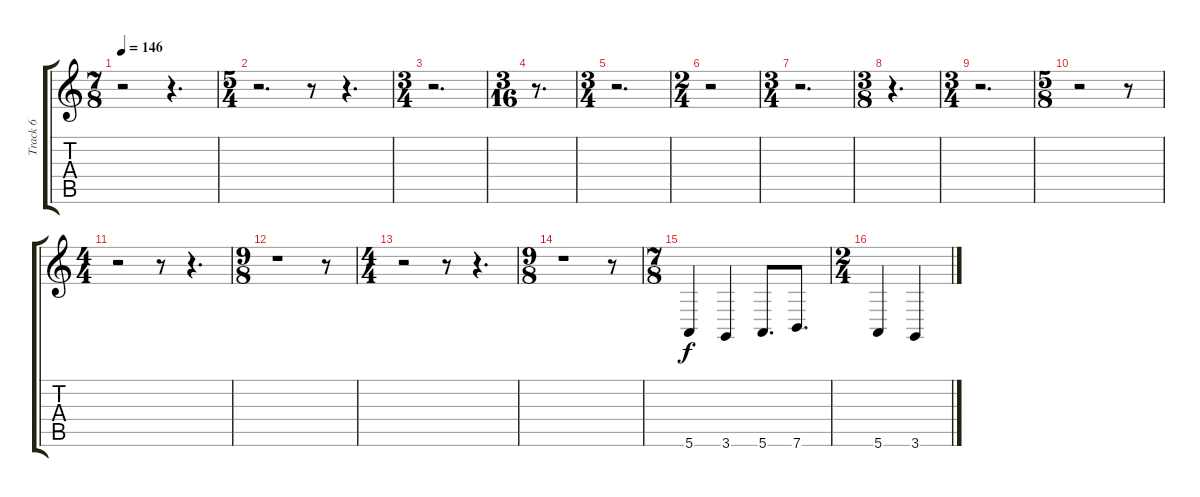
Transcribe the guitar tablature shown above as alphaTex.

\track ("Track 6" "Track 6") {instrument stringensemble1}
\staff {score tabs}
\tuning (E4 B3 G3 D3 A2 E2) {hide}
\ts (7 8)
\tempo 146
\clef g2
\ks c
r.2{dy f} r.4{d} |
\ts (5 4)
r.2{d} r.8 r.4{d} |
\ts (3 4)
r.2{d} |
\ts (3 16)
r.8{d} |
\ts (3 4)
r.2{d} |
\ts (2 4)
r.2 |
\ts (3 4)
r.2{d} |
\ts (3 8)
r.4{d} |
\ts (3 4)
r.2{d} |
\ts (5 8)
r.2 r.8 |
\ts (4 4)
r.2 r.8 r.4{d} |
\ts (9 8)
r.1 r.8 |
\ts (4 4)
r.2 r.8 r.4{d} |
\ts (9 8)
r.1 r.8 |
\ts (7 8)
5.6.4 3.6.4 5.6.8{d} 7.6.8{d} |
\ts (2 4)
5.6.4 3.6.4
